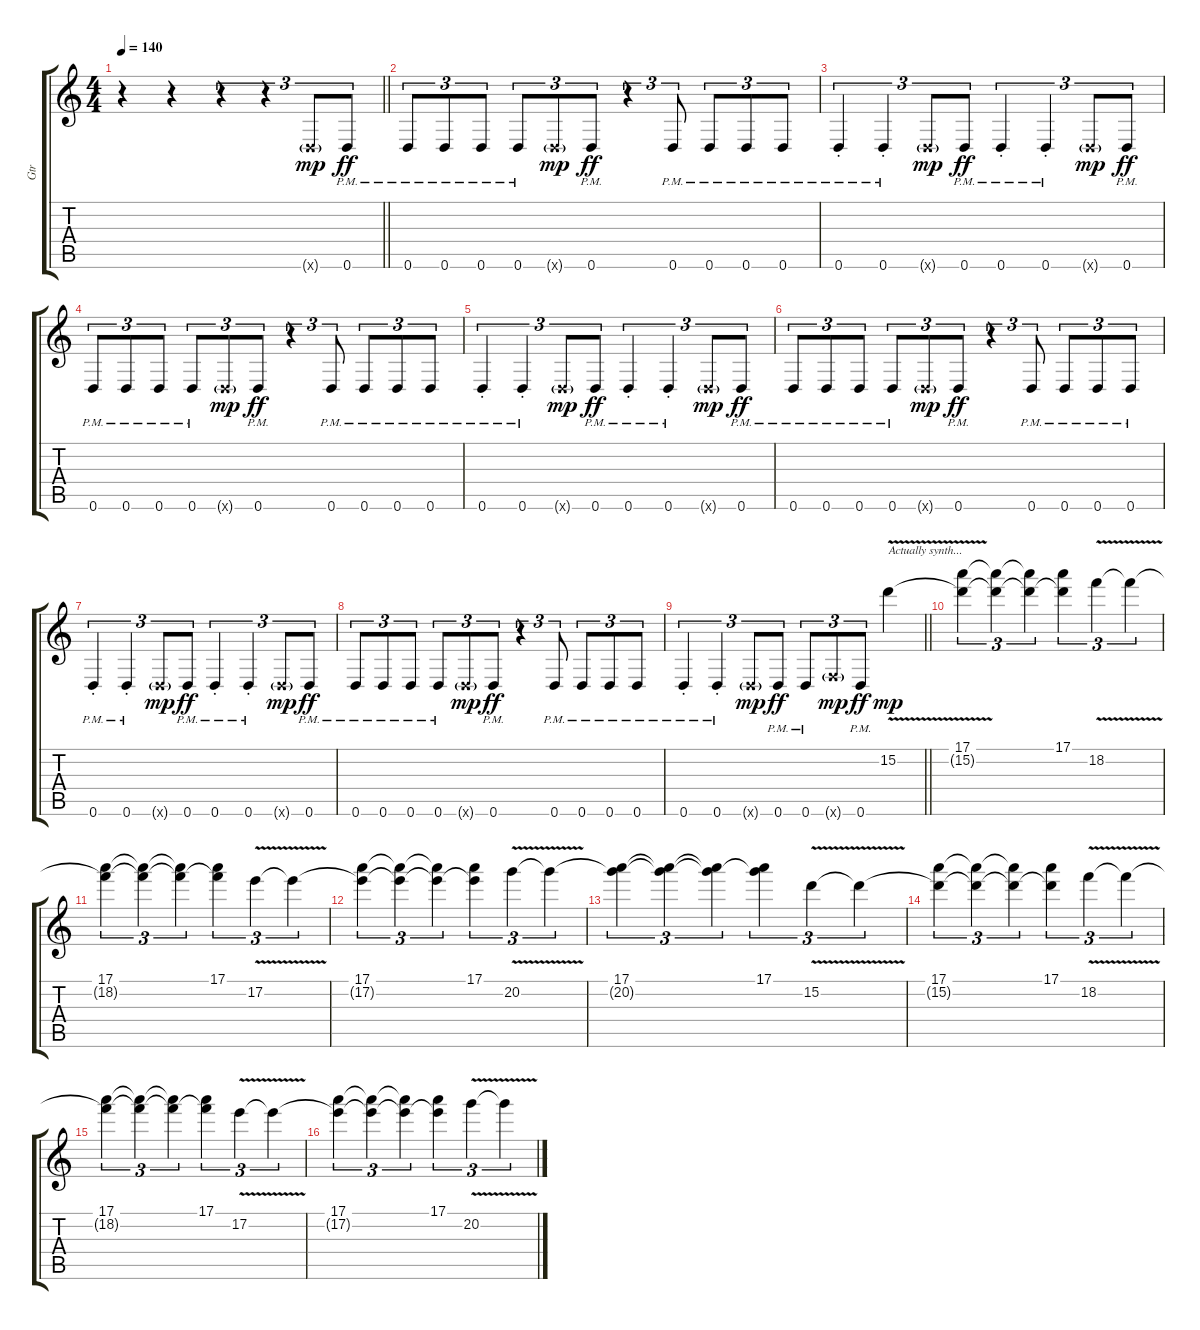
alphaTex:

\track ("Gtr" "Gtr") {instrument overdrivenguitar}
\staff {score tabs}
\tuning (E4 B3 G3 D3 A2 D2) {hide}
\ts (4 4)
\tempo 140
\clef g2
\barLineRight lightlight
\ks c
r.4{dy fff} r.4 r.4{tu (3 2)} r.4{tu (3 2)} 0.6{g x}.8{tu (3 2) dy mp} 0.6{pm}.8{tu (3 2) dy ff} |
0.6{pm}.8{tu (3 2)} 0.6{pm}.8{tu (3 2)} 0.6{pm}.8{tu (3 2)} 0.6{pm}.8{tu (3 2)} 0.6{g x}.8{tu (3 2) dy mp} 0.6{pm}.8{tu (3 2) dy ff} r.4{tu (3 2)} 0.6{pm}.8{tu (3 2)} 0.6{pm}.8{tu (3 2)} 0.6{pm}.8{tu (3 2)} 0.6{pm}.8{tu (3 2)} |
0.6{pm st}.4{tu (3 2)} 0.6{pm st}.4{tu (3 2)} 0.6{g x}.8{tu (3 2) dy mp} 0.6{pm}.8{tu (3 2) dy ff} 0.6{pm st}.4{tu (3 2)} 0.6{pm st}.4{tu (3 2)} 0.6{g x}.8{tu (3 2) dy mp} 0.6{pm}.8{tu (3 2) dy ff} |
0.6{pm}.8{tu (3 2)} 0.6{pm}.8{tu (3 2)} 0.6{pm}.8{tu (3 2)} 0.6{pm}.8{tu (3 2)} 0.6{g x}.8{tu (3 2) dy mp} 0.6{pm}.8{tu (3 2) dy ff} r.4{tu (3 2)} 0.6{pm}.8{tu (3 2)} 0.6{pm}.8{tu (3 2)} 0.6{pm}.8{tu (3 2)} 0.6{pm}.8{tu (3 2)} |
0.6{pm st}.4{tu (3 2)} 0.6{pm st}.4{tu (3 2)} 0.6{g x}.8{tu (3 2) dy mp} 0.6{pm}.8{tu (3 2) dy ff} 0.6{pm st}.4{tu (3 2)} 0.6{pm st}.4{tu (3 2)} 0.6{g x}.8{tu (3 2) dy mp} 0.6{pm}.8{tu (3 2) dy ff} |
0.6{pm}.8{tu (3 2)} 0.6{pm}.8{tu (3 2)} 0.6{pm}.8{tu (3 2)} 0.6{pm}.8{tu (3 2)} 0.6{g x}.8{tu (3 2) dy mp} 0.6{pm}.8{tu (3 2) dy ff} r.4{tu (3 2)} 0.6{pm}.8{tu (3 2)} 0.6{pm}.8{tu (3 2)} 0.6{pm}.8{tu (3 2)} 0.6{pm}.8{tu (3 2)} |
0.6{pm st}.4{tu (3 2)} 0.6{pm st}.4{tu (3 2)} 0.6{g x}.8{tu (3 2) dy mp} 0.6{pm}.8{tu (3 2) dy ff} 0.6{pm st}.4{tu (3 2)} 0.6{pm st}.4{tu (3 2)} 0.6{g x}.8{tu (3 2) dy mp} 0.6{pm}.8{tu (3 2) dy ff} |
0.6{pm}.8{tu (3 2)} 0.6{pm}.8{tu (3 2)} 0.6{pm}.8{tu (3 2)} 0.6{pm}.8{tu (3 2)} 0.6{g x}.8{tu (3 2) dy mp} 0.6{pm}.8{tu (3 2) dy ff} r.4{tu (3 2)} 0.6{pm}.8{tu (3 2)} 0.6{pm}.8{tu (3 2)} 0.6{pm}.8{tu (3 2)} 0.6{pm}.8{tu (3 2)} |
\barLineRight lightlight
0.6{pm st}.4{tu (3 2)} 0.6{pm st}.4{tu (3 2)} 0.6{g x}.8{tu (3 2) dy mp} 0.6{pm}.8{tu (3 2) dy ff} 0.6{pm}.8{tu (3 2)} 3.6{g x}.8{tu (3 2) dy mp} 0.6{pm}.8{tu (3 2) dy ff} 15.2{v}.4{txt "Actually synth..." dy mp instrument choiraahs} |
\section ("" "")
(17.1 15.2{t}).4{tu (3 2)} (17.1{t} 15.2{t}).4{tu (3 2)} (17.1{t} 15.2{t}).4{tu (3 2)} (17.1 15.2{t}).4{tu (3 2)} 18.2{v}.4{tu (3 2)} 18.2{t}.4{tu (3 2)} |
(17.1 18.2{t}).4{tu (3 2)} (17.1{t} 18.2{t}).4{tu (3 2)} (17.1{t} 18.2{t}).4{tu (3 2)} (17.1 18.2{t}).4{tu (3 2)} 17.2{v}.4{tu (3 2)} 17.2{t}.4{tu (3 2)} |
(17.1 17.2{t}).4{tu (3 2)} (17.1{t} 17.2{t}).4{tu (3 2)} (17.1{t} 17.2{t}).4{tu (3 2)} (17.1 17.2{t}).4{tu (3 2)} 20.2{v}.4{tu (3 2)} 20.2{t}.4{tu (3 2)} |
(17.1 20.2{t}).4{tu (3 2)} (17.1{t} 20.2{t}).4{tu (3 2)} (17.1{t} 20.2{t}).4{tu (3 2)} (17.1 20.2{t}).4{tu (3 2)} 15.2{v}.4{tu (3 2)} 15.2{t}.4{tu (3 2)} |
(17.1 15.2{t}).4{tu (3 2)} (17.1{t} 15.2{t}).4{tu (3 2)} (17.1{t} 15.2{t}).4{tu (3 2)} (17.1 15.2{t}).4{tu (3 2)} 18.2{v}.4{tu (3 2)} 18.2{t}.4{tu (3 2)} |
(17.1 18.2{t}).4{tu (3 2)} (17.1{t} 18.2{t}).4{tu (3 2)} (17.1{t} 18.2{t}).4{tu (3 2)} (17.1 18.2{t}).4{tu (3 2)} 17.2{v}.4{tu (3 2)} 17.2{t}.4{tu (3 2)} |
(17.1 17.2{t}).4{tu (3 2)} (17.1{t} 17.2{t}).4{tu (3 2)} (17.1{t} 17.2{t}).4{tu (3 2)} (17.1 17.2{t}).4{tu (3 2)} 20.2{v}.4{tu (3 2)} 20.2{t}.4{tu (3 2)}
